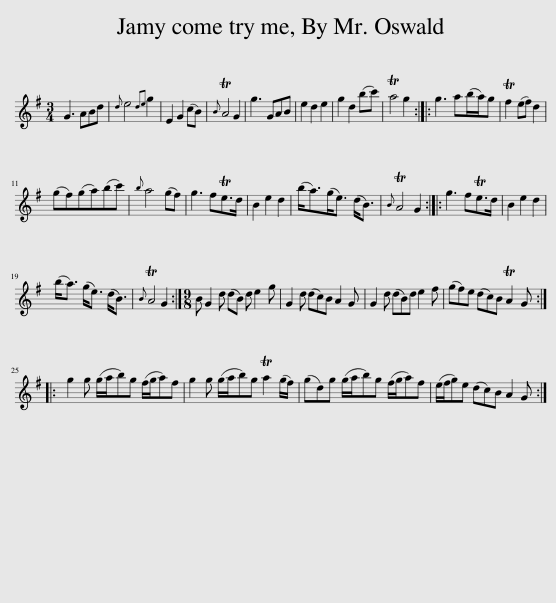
X:1
L:1/8
M:3/4
I:linebreak $
K:G
V:1 treble
V:1
 G3 ABd |{d} e4{de} g2 | E2 G2 (cB) |{B} TA4 G2 | g3 GAB | %5
 e2 d2 e2 | g2 d2 (bc') | Ta4 g2 :: g3 a(b/a/)g | Tf2 (ef) d2 |$ %10
 (gf)(ga)(bc') |{b} a4 (gf) | g3 fTe>d | B2 e2 d2 | (b<a)(g<e) (d<B) | %15
{B} TA4 G2 :: g3 fTe>d | B2 e2 d2 |$ (b<a) (g<e) (d<B) |{B} TA4 G2 :| %20
[M:9/8] B G2 d (dB) d e2 g | G2 d (dc)B A2 G | G2 d (dB)d e2 f | (gf)e (dc)B TA2 G ::$ g2 g (g/a/b)g (f/g/a)f | %25
 g2 g (g/a/b)g Ta2 (g/f/) | (gd)g (g/a/b)g (f/g/a)f | (e/f/g)e (dc)B A2 G :| %28
